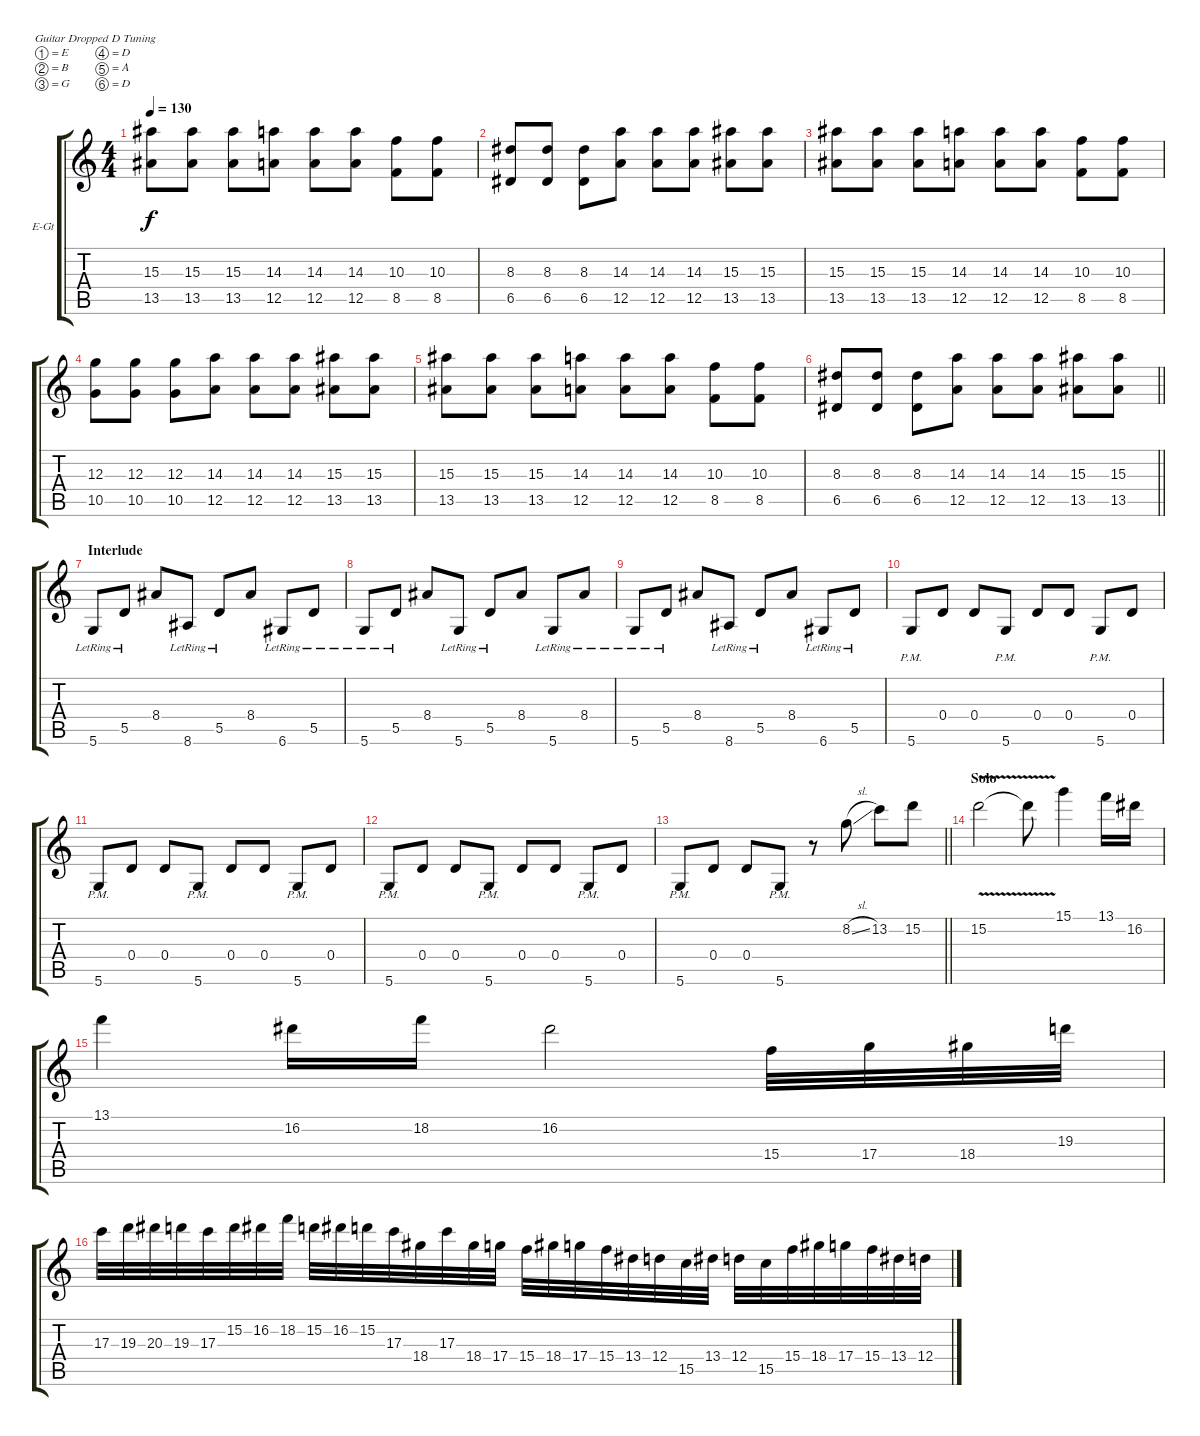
\bracketExtendMode groupsimilarinstruments
\firstSystemTrackNameOrientation horizontal
\otherSystemsTrackNameOrientation horizontal
\track ("Mick Thomson" "E-Gt") {instrument overdrivenguitar}
\staff {score tabs}
\tuning (E4 B3 G3 D3 A2 D2)
\ts (4 4)
\tempo 130
\clef g2
\ks c
(15.3 13.5).8{dy f} (15.3 13.5).8 (15.3 13.5).8 (14.3 12.5).8 (14.3 12.5).8 (14.3 12.5).8 (10.3 8.5).8 (10.3 8.5).8 |
(8.3 6.5).8 (8.3 6.5).8 (8.3 6.5).8 (14.3 12.5).8 (14.3 12.5).8 (14.3 12.5).8 (15.3 13.5).8 (15.3 13.5).8 |
(15.3 13.5).8 (15.3 13.5).8 (15.3 13.5).8 (14.3 12.5).8 (14.3 12.5).8 (14.3 12.5).8 (10.3 8.5).8 (10.3 8.5).8 |
(12.3 10.5).8 (12.3 10.5).8 (12.3 10.5).8 (14.3 12.5).8 (14.3 12.5).8 (14.3 12.5).8 (15.3 13.5).8 (15.3 13.5).8 |
(15.3 13.5).8 (15.3 13.5).8 (15.3 13.5).8 (14.3 12.5).8 (14.3 12.5).8 (14.3 12.5).8 (10.3 8.5).8 (10.3 8.5).8 |
\barLineRight lightlight
(8.3 6.5).8 (8.3 6.5).8 (8.3 6.5).8 (14.3 12.5).8 (14.3 12.5).8 (14.3 12.5).8 (15.3 13.5).8 (15.3 13.5).8 |
\section ("" "Interlude")
5.6{lr}.8 5.5{lr}.8 8.4.8 8.6{lr}.8 5.5{lr}.8 8.4.8 6.6{lr}.8 5.5{lr}.8 |
5.6{lr}.8 5.5{lr}.8 8.4.8 5.6{lr}.8 5.5{lr}.8 8.4.8 5.6{lr}.8 8.4{lr}.8 |
5.6{lr}.8 5.5{lr}.8 8.4.8 8.6{lr}.8 5.5{lr}.8 8.4.8 6.6{lr}.8 5.5{lr}.8 |
5.6{pm}.8 0.4.8 0.4.8 5.6{pm}.8 0.4.8 0.4.8 5.6{pm}.8 0.4.8 |
5.6{pm}.8 0.4.8 0.4.8 5.6{pm}.8 0.4.8 0.4.8 5.6{pm}.8 0.4.8 |
5.6{pm}.8 0.4.8 0.4.8 5.6{pm}.8 0.4.8 0.4.8 5.6{pm}.8 0.4.8 |
\barLineRight lightlight
5.6{pm}.8 0.4.8 0.4.8 5.6{pm}.8 r.8 8.2{sl}.8 13.2.8 15.2.8 |
\section ("" "Solo")
15.2{v}.2 15.2{v t}.8 15.1.4 13.1.16 16.2.16 |
13.1.4 16.2.16 18.2.16 16.2.2 15.4.32 17.4.32 18.4.32 19.3.32 |
17.3.32 19.3.32 20.3.32 19.3.32 17.3.32 15.2.32 16.2.32 18.2.32 15.2.32 16.2.32 15.2.32 17.3.32 18.4.32 17.3.32 18.4.32 17.4.32 15.4.32 18.4.32 17.4.32 15.4.32 13.4.32 12.4.32 15.5.32 13.4.32 12.4.32 15.5.32 15.4.32 18.4.32 17.4.32 15.4.32 13.4.32 12.4.32
